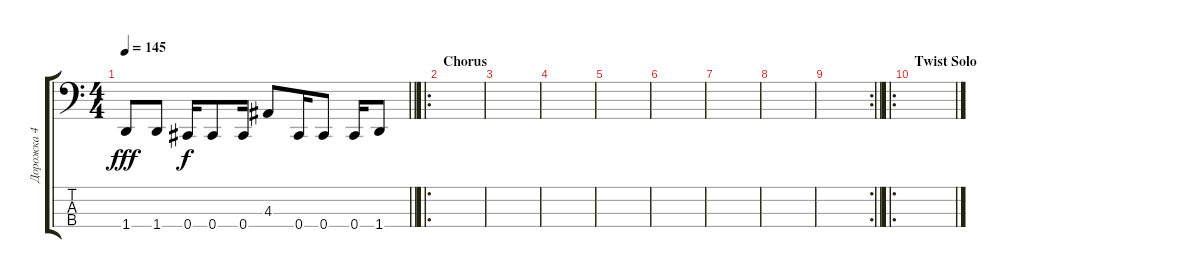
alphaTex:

\track ("Дорожка 4" "Дорожка 4") {instrument electricbassfinger}
\staff {score tabs}
\tuning (E2 B1 Gb1 Db1) {hide}
\ts (4 4)
\tempo 145
\clef f4
\barLineRight lightlight
\ks c
1.4.8{dy fff} 1.4.8 0.4.16{dy f} 0.4.8 0.4.16 4.3.8 0.4.16 0.4.8 0.4.16 1.4.8 |
\ro
\section ("" "Chorus")
|
|
|
|
|
|
|
\rc 2
\barLineRight lightlight
|
\ro
\section ("" "Twist Solo")
